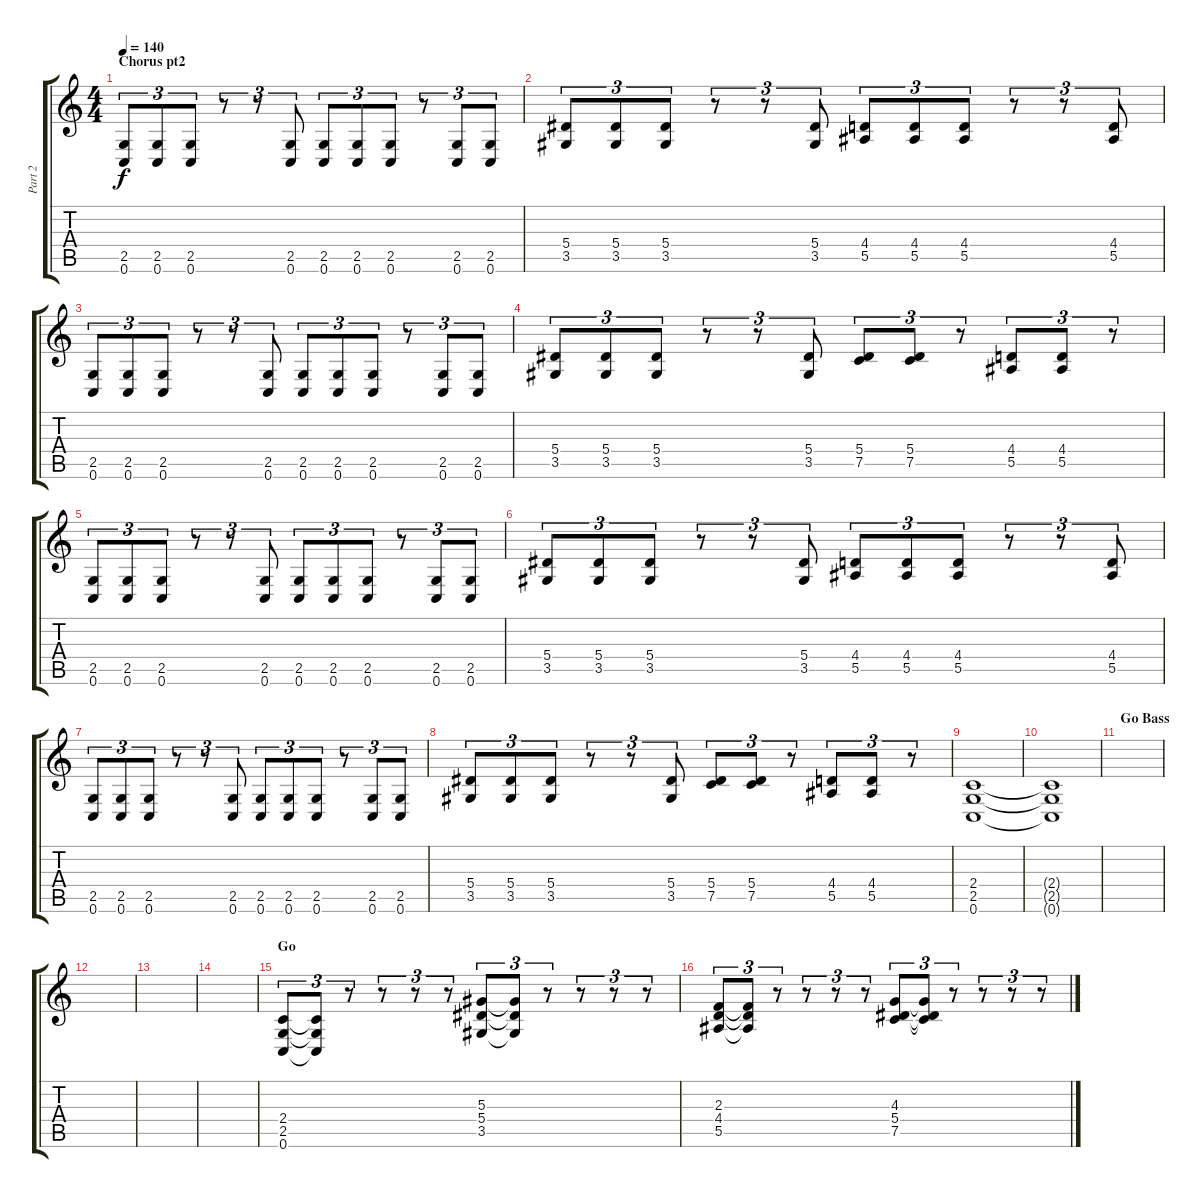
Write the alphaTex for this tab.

\track ("Part 2" "Part 2") {instrument distortionguitar}
\staff {score tabs}
\tuning (C4 G3 Eb3 Bb2 F2 C2) {hide}
\ts (4 4)
\section ("" "Chorus pt2")
\tempo 140
\clef g2
\ks c
(2.5 0.6).8{tu (3 2) dy f} (2.5 0.6).8{tu (3 2)} (2.5 0.6).8{tu (3 2)} r.8{tu (3 2)} r.8{tu (3 2)} (2.5 0.6).8{tu (3 2)} (2.5 0.6).8{tu (3 2)} (2.5 0.6).8{tu (3 2)} (2.5 0.6).8{tu (3 2)} r.8{tu (3 2)} (2.5 0.6).8{tu (3 2)} (2.5 0.6).8{tu (3 2)} |
(5.4 3.5).8{tu (3 2)} (5.4 3.5).8{tu (3 2)} (5.4 3.5).8{tu (3 2)} r.8{tu (3 2)} r.8{tu (3 2)} (5.4 3.5).8{tu (3 2)} (4.4 5.5).8{tu (3 2)} (4.4 5.5).8{tu (3 2)} (4.4 5.5).8{tu (3 2)} r.8{tu (3 2)} r.8{tu (3 2)} (4.4 5.5).8{tu (3 2)} |
(2.5 0.6).8{tu (3 2)} (2.5 0.6).8{tu (3 2)} (2.5 0.6).8{tu (3 2)} r.8{tu (3 2)} r.8{tu (3 2)} (2.5 0.6).8{tu (3 2)} (2.5 0.6).8{tu (3 2)} (2.5 0.6).8{tu (3 2)} (2.5 0.6).8{tu (3 2)} r.8{tu (3 2)} (2.5 0.6).8{tu (3 2)} (2.5 0.6).8{tu (3 2)} |
(5.4 3.5).8{tu (3 2)} (5.4 3.5).8{tu (3 2)} (5.4 3.5).8{tu (3 2)} r.8{tu (3 2)} r.8{tu (3 2)} (5.4 3.5).8{tu (3 2)} (5.4 7.5).8{tu (3 2)} (5.4 7.5).8{tu (3 2)} r.8{tu (3 2)} (4.4 5.5).8{tu (3 2)} (4.4 5.5).8{tu (3 2)} r.8{tu (3 2)} |
(2.5 0.6).8{tu (3 2)} (2.5 0.6).8{tu (3 2)} (2.5 0.6).8{tu (3 2)} r.8{tu (3 2)} r.8{tu (3 2)} (2.5 0.6).8{tu (3 2)} (2.5 0.6).8{tu (3 2)} (2.5 0.6).8{tu (3 2)} (2.5 0.6).8{tu (3 2)} r.8{tu (3 2)} (2.5 0.6).8{tu (3 2)} (2.5 0.6).8{tu (3 2)} |
(5.4 3.5).8{tu (3 2)} (5.4 3.5).8{tu (3 2)} (5.4 3.5).8{tu (3 2)} r.8{tu (3 2)} r.8{tu (3 2)} (5.4 3.5).8{tu (3 2)} (4.4 5.5).8{tu (3 2)} (4.4 5.5).8{tu (3 2)} (4.4 5.5).8{tu (3 2)} r.8{tu (3 2)} r.8{tu (3 2)} (4.4 5.5).8{tu (3 2)} |
(2.5 0.6).8{tu (3 2)} (2.5 0.6).8{tu (3 2)} (2.5 0.6).8{tu (3 2)} r.8{tu (3 2)} r.8{tu (3 2)} (2.5 0.6).8{tu (3 2)} (2.5 0.6).8{tu (3 2)} (2.5 0.6).8{tu (3 2)} (2.5 0.6).8{tu (3 2)} r.8{tu (3 2)} (2.5 0.6).8{tu (3 2)} (2.5 0.6).8{tu (3 2)} |
(5.4 3.5).8{tu (3 2)} (5.4 3.5).8{tu (3 2)} (5.4 3.5).8{tu (3 2)} r.8{tu (3 2)} r.8{tu (3 2)} (5.4 3.5).8{tu (3 2)} (5.4 7.5).8{tu (3 2)} (5.4 7.5).8{tu (3 2)} r.8{tu (3 2)} (4.4 5.5).8{tu (3 2)} (4.4 5.5).8{tu (3 2)} r.8{tu (3 2)} |
(2.4 2.5 0.6).1 |
(2.4{t} 2.5{t} 0.6{t}).1 |
\section ("" "Go Bass")
|
|
|
|
\section ("" "Go")
(2.4 2.5 0.6).8{tu (3 2)} (2.4{t} 2.5{t} 0.6{t}).8{tu (3 2)} r.8{tu (3 2)} r.8{tu (3 2)} r.8{tu (3 2)} r.8{tu (3 2)} (5.3 5.4 3.5).8{tu (3 2)} (5.3{t} 5.4{t} 3.5{t}).8{tu (3 2)} r.8{tu (3 2)} r.8{tu (3 2)} r.8{tu (3 2)} r.8{tu (3 2)} |
(2.3 4.4 5.5).8{tu (3 2)} (2.3{t} 4.4{t} 5.5{t}).8{tu (3 2)} r.8{tu (3 2)} r.8{tu (3 2)} r.8{tu (3 2)} r.8{tu (3 2)} (4.3 5.4 7.5).8{tu (3 2)} (4.3{t} 5.4{t} 7.5{t}).8{tu (3 2)} r.8{tu (3 2)} r.8{tu (3 2)} r.8{tu (3 2)} r.8{tu (3 2)}
